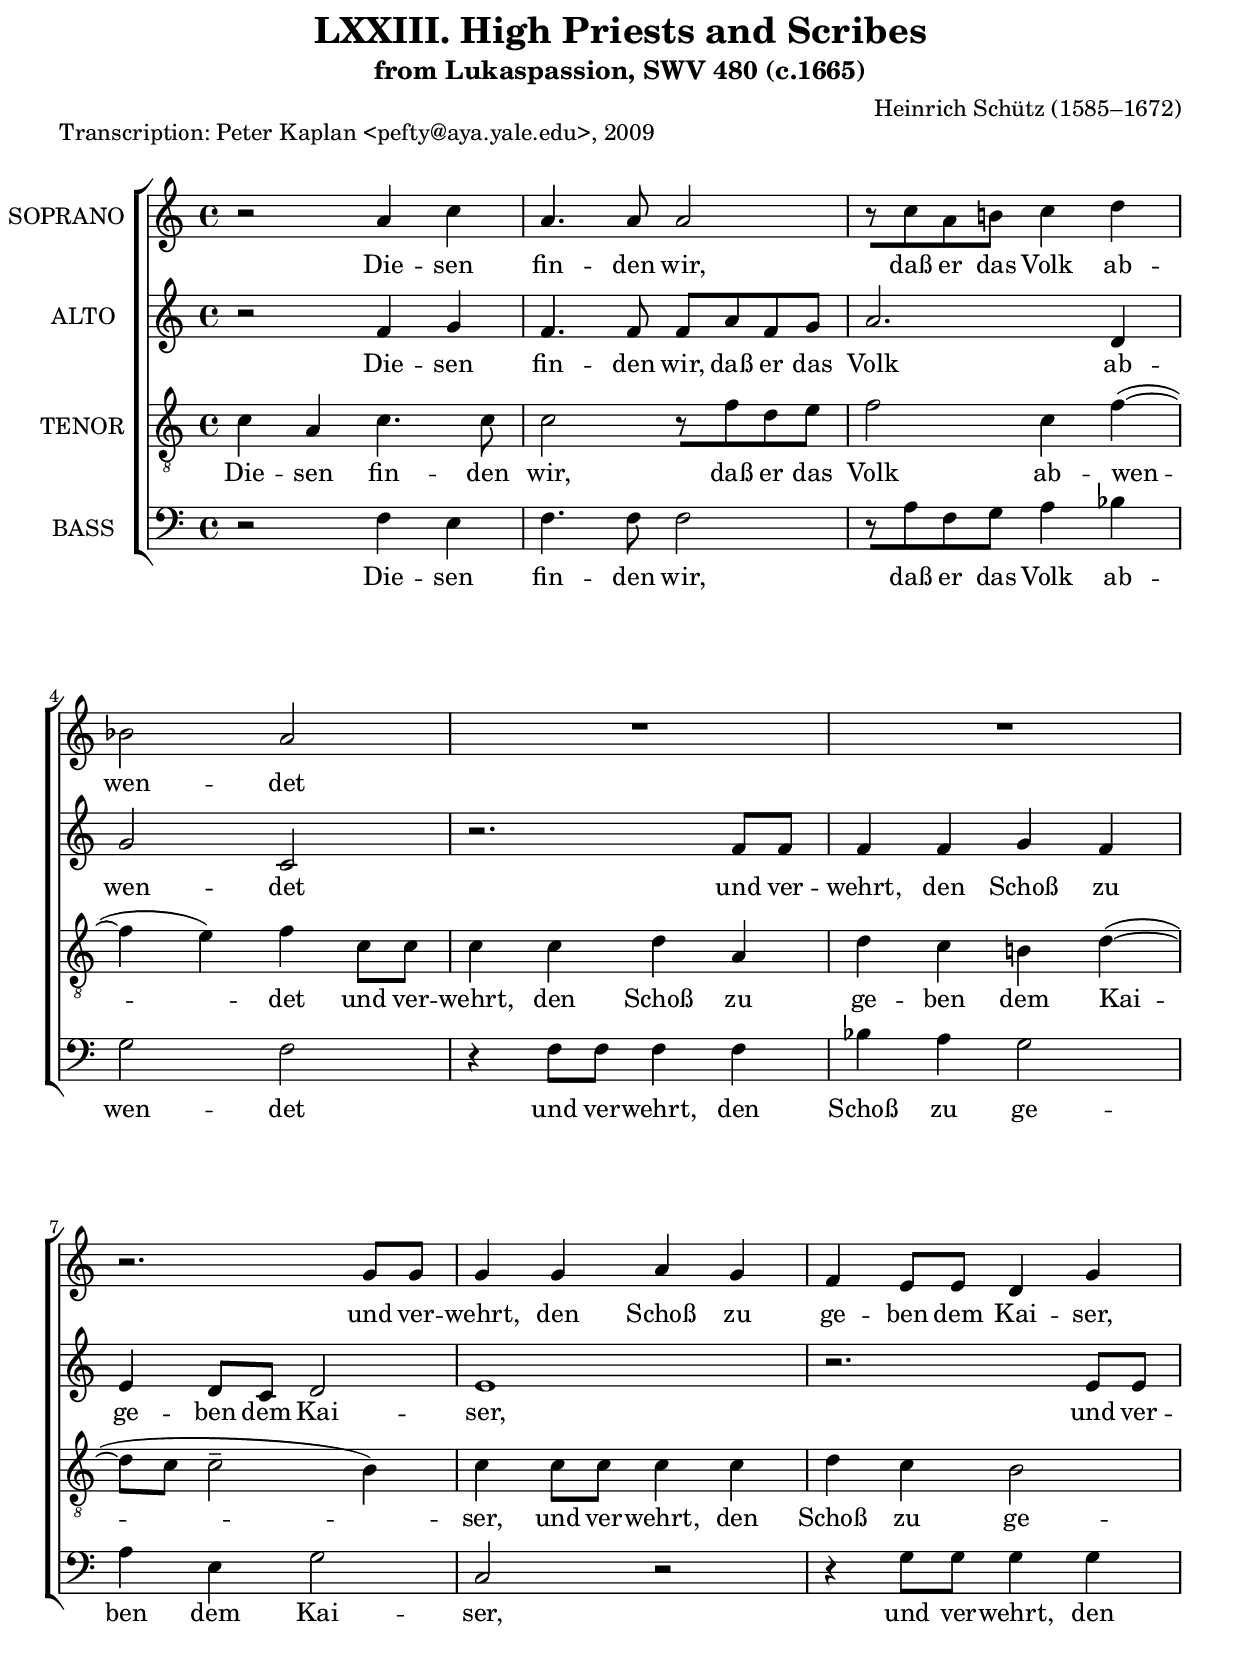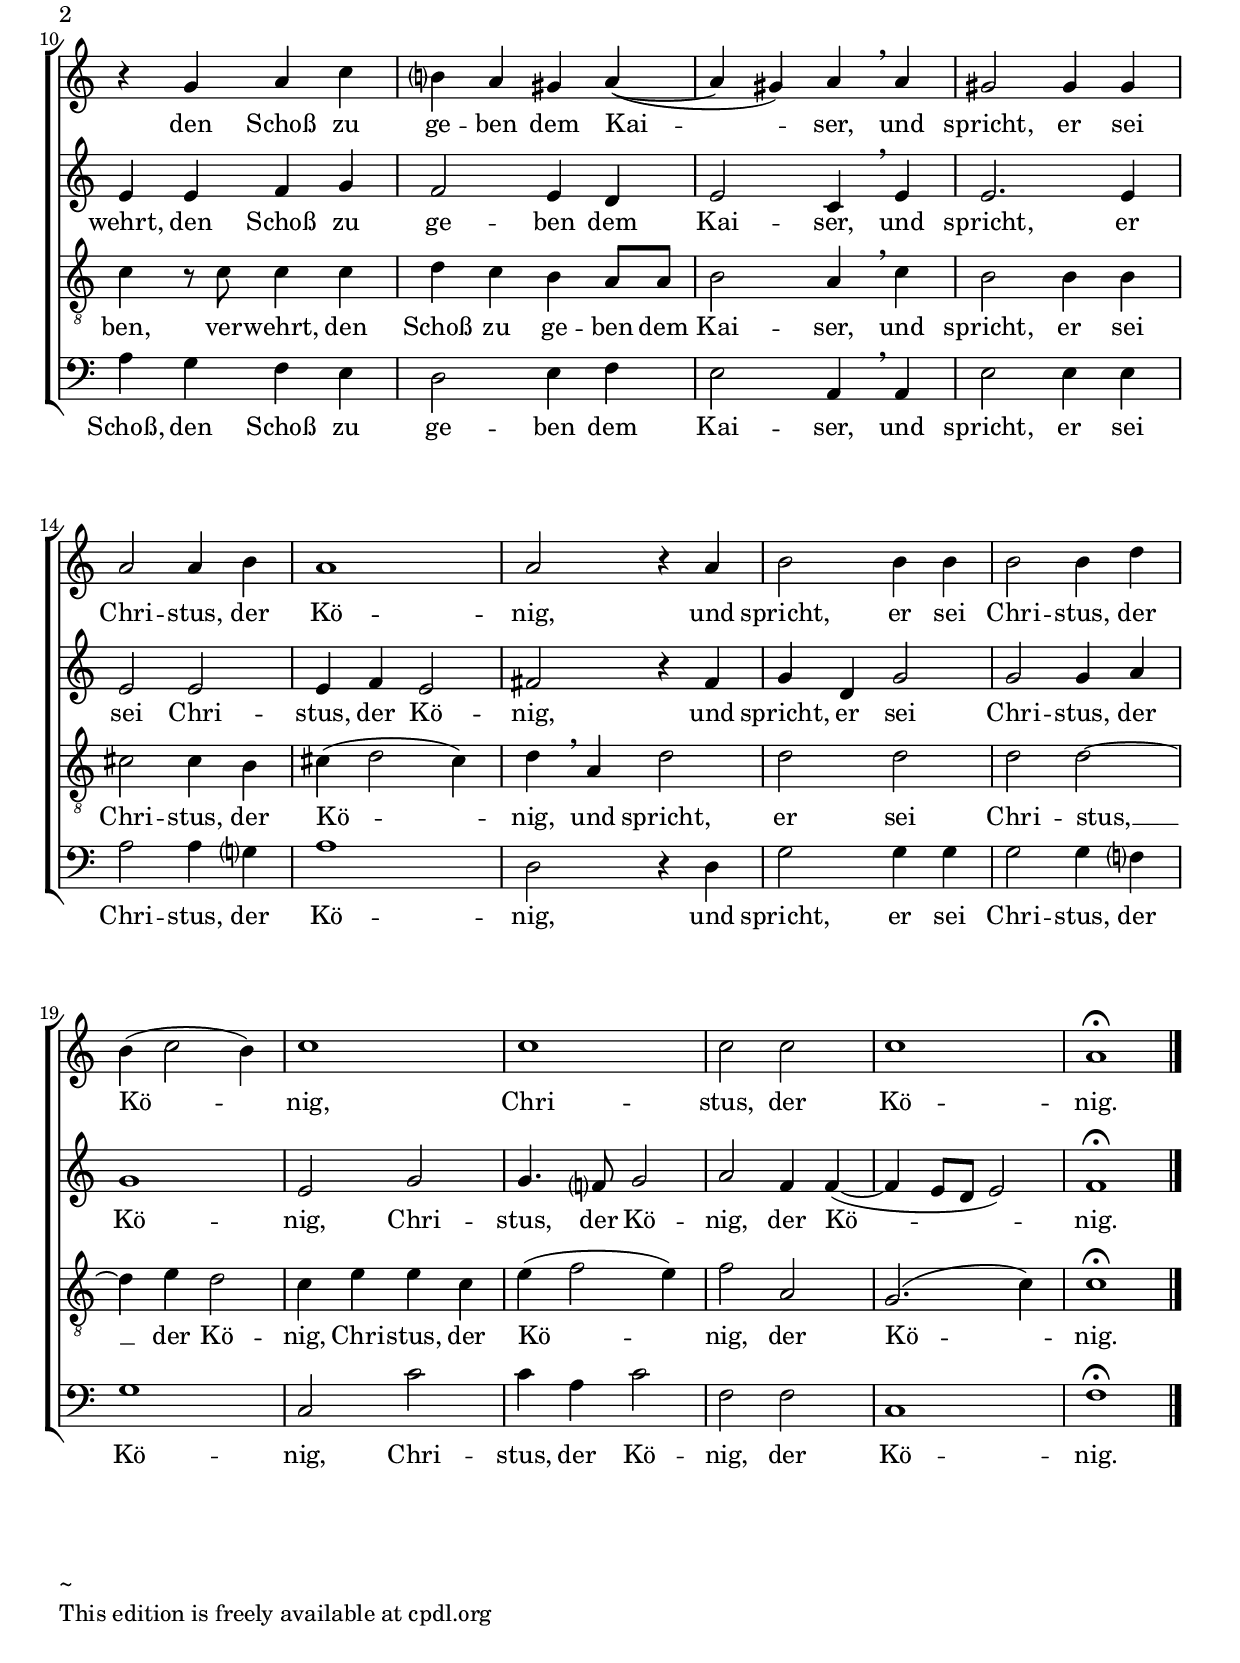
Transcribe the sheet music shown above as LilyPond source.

     \version "2.10.10"
\paper {
  between-system-space = 2.0\cm
  between-system-padding = #1
  ragged-bottom=##f
  ragged-last-bottom=##f
  bottom-margin = 2.0\cm
  top-margin = 0.1\cm
%  system-count = #6
  systemSeparatorMarkup = ""
}
\header {
    title = "LXXIII. High Priests and Scribes"
    subtitle = "from Lukaspassion, SWV 480 (c.1665)"
    composer = "Heinrich Schütz (1585–1672)"
    date = "1623"
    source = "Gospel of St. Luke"
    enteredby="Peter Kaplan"
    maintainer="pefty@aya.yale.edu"
    piece ="Transcription: Peter Kaplan <pefty@aya.yale.edu>, 2009"
    texidoc = "

Translation of text:
Jesus of Nazareth."
}

     \score { 
      <<
        \new ChoirStaff <<
        \new Staff = CantusOne <<
               {  
      <<
     \override Stem #'neutral-direction = #up 
%    \override Staff.TimeSignature #'style = #'()
        \clef treble
        \key a \minor 
        \new Voice = "CantusOne" {
     \override NoteHead #'style = #'baroque
        \set Staff.midiInstrument = "synth voice"
        \set Staff.vocalName = "SOPRANO "

\time 4/4
r2 a'4 c''
a'4. a'8 a'2
r8[ c'' a' b'!] c''4 d''
bes'2 a'
% measure 5
R1
R1
r2. g'8 g'
g'4 g' a' g'
f'4 e'8 e' d'4 g'
% measure 10
r4 g' a' c''
b'?4 a' gis' a'(~
a'4 gis') a' \breathe a'
gis'2 gis'4 gis'
a'2 a'4 b'
% measure 15
a'1
a'2 r4 a'
b'2 b'4 b'
b'2 b'4 d''
b'4( c''2 b'4)
% measure 20
c''1
c''1
c''2 c''
c''1
a'1\fermata
\bar "|."
}
>>
}

>>

\new Lyrics 
\lyricsto "CantusOne"
        { 
 Die -- sen
fin -- den wir,
 daß er das Volk ab --
wen -- det


 und ver --
wehrt, den Schoß zu
ge -- ben dem Kai -- ser,
 den Schoß zu
ge -- ben dem Kai -- 
 ser, und 
spricht, er sei
Chri -- stus, der
Kö -- 
nig, und 
spricht, er sei
Chri -- stus, der
Kö -- 
nig, 
Chri -- 
stus, der
Kö -- 
nig.
}



        \new Staff = Altus <<
               {  
      <<
     \override Stem #'neutral-direction = #up 
 %   \override Staff.TimeSignature #'style = #'()
        \clef treble
        \key a \minor 
        \new Voice = "Altus" {
     \override NoteHead #'style = #'baroque
        \set Staff.midiInstrument = "synth voice"
        \set Staff.vocalName = "ALTO "

\time 4/4
r2 f'4 g'
f'4. f'8 f' a' f' g'
a'2. d'4
g'2 c'
% measure 5
r2. f'8 f'
f'4 f' g' f'
e'4 d'8 c' d'2
e'1
r2. e'8 e'
% measure 10
e'4 e' f' g'
f'2 e'4 d'
e'2 c'4 \breathe e'
e'2. e'4
e'2 e'
% measure 15
e'4 f' e'2
fis'2 r4 fis'
g'4 d' g'2
g'2 g'4 a'
g'1
% measure 20
e'2 g'
g'4. f'?8 g'2
a'2 f'4 f'(~
f'4 e'8 d' e'2)
f'1\fermata
\bar "|."
}
>>
}

>>

\new Lyrics 
\lyricsto "Altus"
        { 

 Die -- sen
fin -- den wir, daß er das 
Volk ab --
wen -- det
 und ver --
wehrt, den Schoß zu
ge -- ben dem Kai -- 
ser,
 und ver --
wehrt, den Schoß zu
ge -- ben dem 
Kai --  ser, und 
spricht, er 
sei Chri -- 
stus, der Kö -- 
nig, und 
spricht, er sei
Chri -- stus, der
Kö -- 
nig, Chri -- 
stus, der Kö -- 
nig, der Kö -- 

nig.
}


        \new Staff = Tenor <<
               {  
      <<
     \override Stem #'neutral-direction = #up 
%    \override Staff.TimeSignature #'style = #'()
        \clef "G_8"
        \key a \minor 
        \new Voice = "Tenor" {
     \override NoteHead #'style = #'baroque
        \set Staff.midiInstrument = "synth voice"
        \set Staff.vocalName = "TENOR "

\time 4/4
c'4 a c'4. c'8
c'2 r8[ f' d' e']
f'2 c'4 f'4(~
f'4 e') f' c'8 c'
% measure 5
c'4 c' d' a
d'4 c' b! d'(~
d'8 c' c'2-- b4)
c'4 c'8 c' c'4 c'
d'4 c' b2
% measure 10
c'4 r8 c' c'4 c'
d'4 c' b a8 a
b2 a4 \breathe c'
b2 b4 b
cis'2 cis'4 b
% measure 15
cis'4( d'2 cis'4)
d'4 \breathe a d'2
d'2 d'
d'2 d'2~
d'4 e' d'2
% measure 20
c'4 e' e' c'
e'4( f'2 e'4)
f'2 a
g2.( c'4)
c'1\fermata
\bar "|."
}
>>
}

>>

\new Lyrics 
\lyricsto "Tenor"
        { 
Die -- sen fin -- den 
wir, daß er das 
Volk ab -- wen -- 
 det und ver --
wehrt, den Schoß zu
ge -- ben dem Kai -- 
 
ser, und ver -- wehrt, den 
Schoß zu ge -- 
ben, ver -- wehrt, den 
Schoß zu ge -- ben dem 
Kai -- ser, und 
spricht, er sei
Chri -- stus, der
Kö -- 
nig, und spricht, 
er sei
Chri -- stus, 
__ der Kö -- 
nig, Chri -- stus, der
Kö -- 
nig, der
Kö -- 
nig.
}


        \new Staff = Bassus <<
               {  
      <<
     \override Stem #'neutral-direction = #up 
 %   \override Staff.TimeSignature #'style = #'()
        \clef bass
        \key a \minor 
        \new Voice = "Bassus" {
     \override NoteHead #'style = #'baroque
        \set Staff.midiInstrument = "synth voice"
        \set Staff.vocalName = "BASS "

\time 4/4
r2 f4 e
f4. f8 f2
r8[ a f g] a4 bes
g2 f
% measure 5
r4 f8 f f4 f
bes4 a g2
a4 e g2
c2 r
r4 g8 g g4 g
% measure 10
a4 g f e
d2 e4 f
e2 a,4 \breathe a,
e2 e4 e
a2 a4 g?
% measure 15
a1
d2 r4 d4 
g2 g4 g
g2 g4 f?
g1
% measure 20
c2 c'
c'4 a c'2
f2 f
c1
f1\fermata
\bar "|."
}
>>
}

>>

\new Lyrics 
\lyricsto "Bassus"
        { 

 Die -- sen
fin -- den wir,
 daß er das Volk ab --
wen -- det
 und ver -- wehrt, den 
Schoß zu ge -- 
ben dem Kai -- 
ser,
 und ver -- wehrt, den 
Schoß, den Schoß zu
ge -- ben dem 
Kai -- ser, und 
spricht, er sei
Chri -- stus, der
Kö -- 
nig, und 
spricht, er sei
Chri -- stus, der
Kö -- 
nig, Chri -- 
stus, der Kö -- 
nig, der 
Kö -- 
nig.
}


>>


>>
   






%{
\midi { 
\context { 
\Score 
tempoWholesPerMinute = #(ly:make-moment 72 4) 
} 
} 
%}







     }
\layout { 
         \context { 
          \Staff \consists "Horizontal_bracket_engraver" 
          }
         }
\markup{\column{\line{ ~ } \line{This edition is freely available at cpdl.org}} 
} 



















